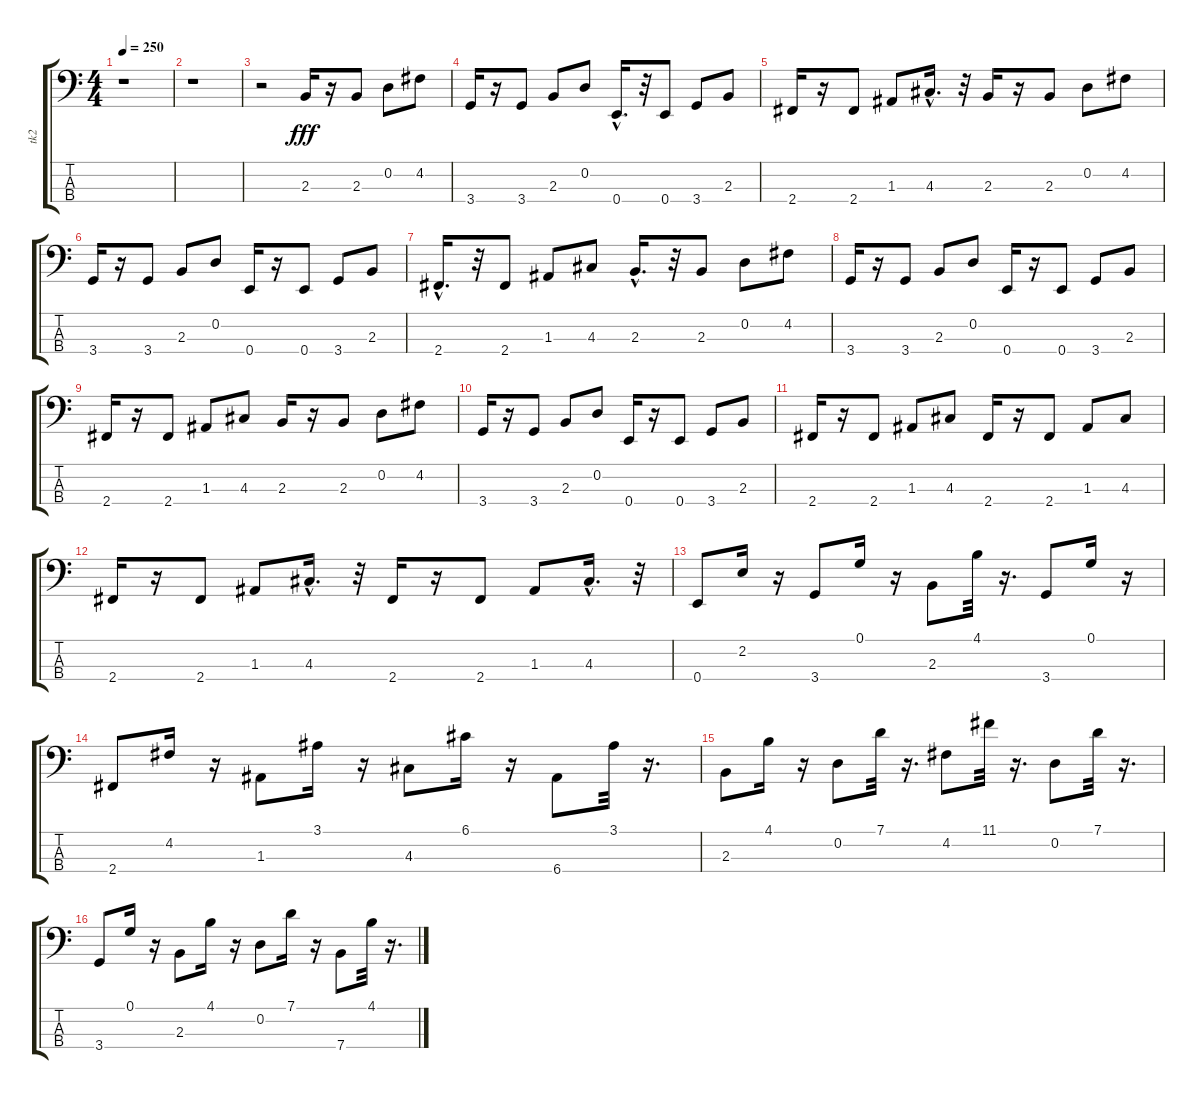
\track ("tk2" "tk2") {instrument electricbassfinger}
\staff {score tabs}
\tuning (G2 D2 A1 E1) {hide}
\ts (4 4)
\tempo 250
\clef f4
\ks c
r.1{dy fff} |
r.1 |
r.2 2.3.16 r.16 2.3.8 0.2.8 4.2.8 |
3.4.16 r.16 3.4.8 2.3.8 0.2.8 0.4{hac}.16{d} r.32 0.4.8 3.4.8 2.3.8 |
2.4.16 r.16 2.4.8 1.3.8 4.3{hac}.16{d} r.32 2.3.16 r.16 2.3.8 0.2.8 4.2.8 |
3.4.16 r.16 3.4.8 2.3.8 0.2.8 0.4.16 r.16 0.4.8 3.4.8 2.3.8 |
2.4{hac}.16{d} r.32 2.4.8 1.3.8 4.3.8 2.3{hac}.16{d} r.32 2.3.8 0.2.8 4.2.8 |
3.4.16 r.16 3.4.8 2.3.8 0.2.8 0.4.16 r.16 0.4.8 3.4.8 2.3.8 |
2.4.16 r.16 2.4.8 1.3.8 4.3.8 2.3.16 r.16 2.3.8 0.2.8 4.2.8 |
3.4.16 r.16 3.4.8 2.3.8 0.2.8 0.4.16 r.16 0.4.8 3.4.8 2.3.8 |
2.4.16 r.16 2.4.8 1.3.8 4.3.8 2.4.16 r.16 2.4.8 1.3.8 4.3.8 |
2.4.16 r.16 2.4.8 1.3.8 4.3{hac}.16{d} r.32 2.4.16 r.16 2.4.8 1.3.8 4.3{hac}.16{d} r.32 |
0.4.8 2.2.16 r.16 3.4.8 0.1.16 r.16 2.3.8 4.1.32 r.16{d} 3.4.8 0.1.16 r.16 |
2.4.8 4.2.16 r.16 1.3.8 3.1.16 r.16 4.3.8 6.1.16 r.16 6.4.8 3.1.32 r.16{d} |
2.3.8 4.1.16 r.16 0.2.8 7.1.32 r.16{d} 4.2.8 11.1.32 r.16{d} 0.2.8 7.1.32 r.16{d} |
3.4.8 0.1.16 r.16 2.3.8 4.1.16 r.16 0.2.8 7.1.16 r.16 7.4.8 4.1.32 r.16{d}
